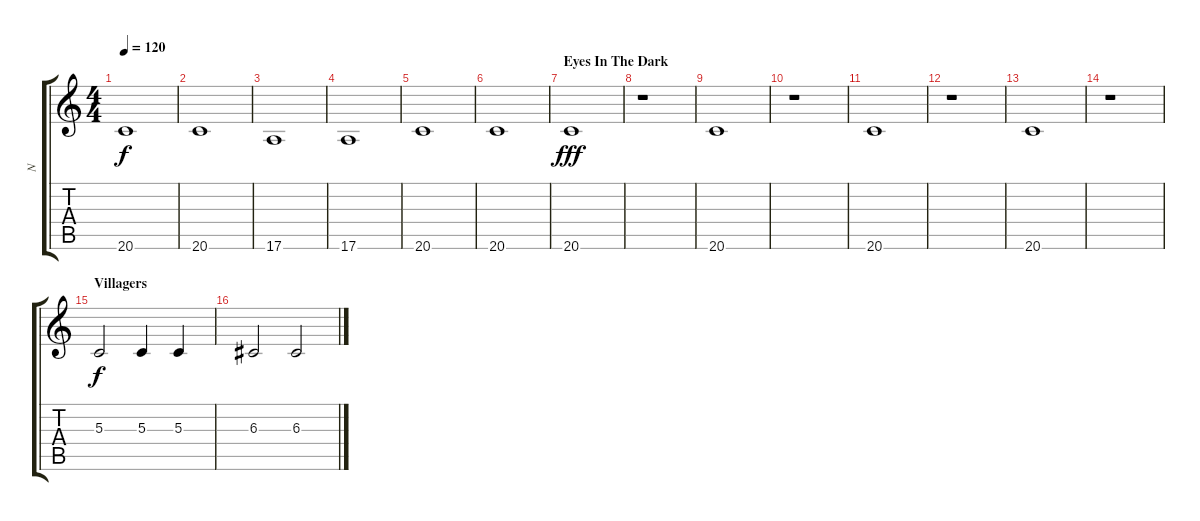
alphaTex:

\track ("N" "N") {instrument shamisen}
\staff {score tabs}
\tuning (E4 B3 G3 D3 A2 E2) {hide}
\ts (4 4)
\tempo 120
\clef g2
\ks c
20.6.1{dy f} |
20.6.1 |
17.6.1 |
17.6.1 |
20.6.1 |
20.6.1 |
\section ("" "Eyes In The Dark")
20.6.1{dy fff} |
r.1 |
20.6.1 |
r.1 |
20.6.1 |
r.1 |
20.6.1 |
r.1 |
\section ("" "Villagers")
5.3.2{dy f} 5.3.4 5.3.4 |
6.3.2 6.3.2
